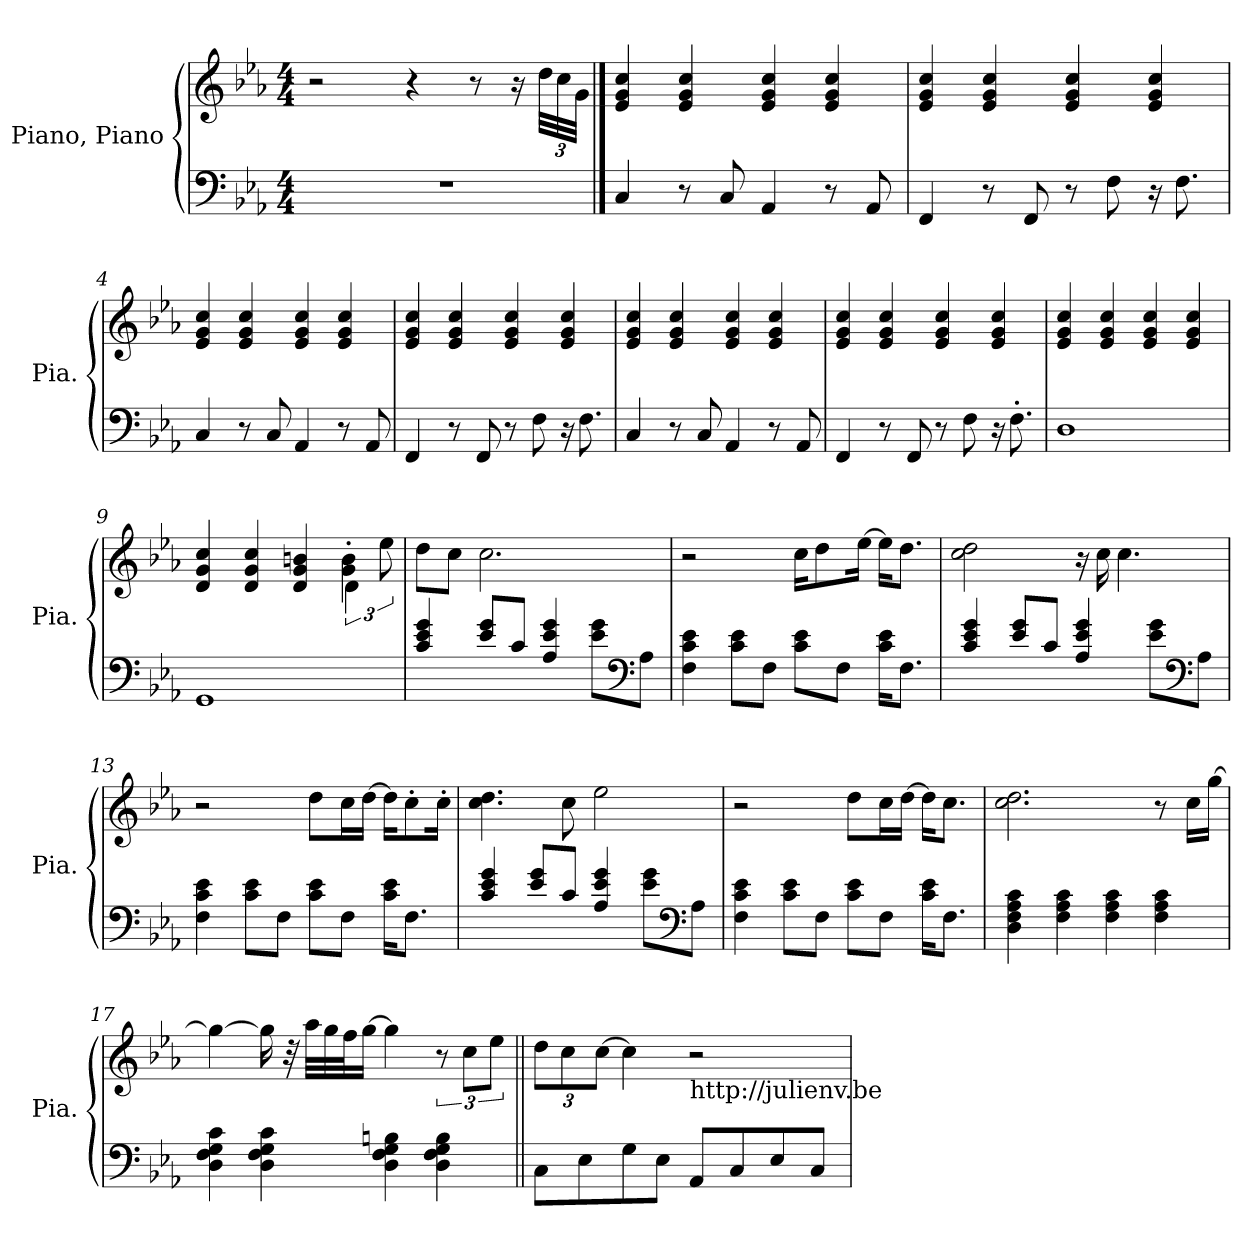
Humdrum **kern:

**kern	**kern
*part1	*part1
*staff2	*staff1
*I"Piano, Piano	*
*I'Pia.	*
*clefF4	*clefG2
*k[b-e-a-]	*k[b-e-a-]
*M4/4	*M4/4
=1	=1
1r	2r
.	4r
.	8r
.	16r
*	*Xbrackettup
*	*MM69
.	48dd\LLL
.	48cc\
.	48g\JJJ
==2	==2
4C/	4e-/ 4g/ 4cc/
8r	4e-/ 4g/ 4cc/
8C/	.
4AA-/	4e-/ 4g/ 4cc/
8r	4e-/ 4g/ 4cc/
8AA-/	.
=3	=3
4FF/	4e-/ 4g/ 4cc/
8r	4e-/ 4g/ 4cc/
8FF/	.
8r	4e-/ 4g/ 4cc/
8F\	.
16r	4e-/ 4g/ 4cc/
8.F\	.
=4	=4
4C/	4e-/ 4g/ 4cc/
8r	4e-/ 4g/ 4cc/
8C/	.
4AA-/	4e-/ 4g/ 4cc/
8r	4e-/ 4g/ 4cc/
8AA-/	.
=5	=5
4FF/	4e-/ 4g/ 4cc/
8r	4e-/ 4g/ 4cc/
8FF/	.
8r	4e-/ 4g/ 4cc/
8F\	.
16r	4e-/ 4g/ 4cc/
8.F\	.
!!LO:LB:g=z
=6	=6
4C/	4e-/ 4g/ 4cc/
8r	4e-/ 4g/ 4cc/
8C/	.
4AA-/	4e-/ 4g/ 4cc/
8r	4e-/ 4g/ 4cc/
8AA-/	.
=7	=7
4FF/	4e-/ 4g/ 4cc/
8r	4e-/ 4g/ 4cc/
8FF/	.
8r	4e-/ 4g/ 4cc/
8F\	.
16r	4e-/ 4g/ 4cc/
8.F'\	.
=8	=8
1D	4e-/ 4g/ 4cc/
.	4e-/ 4g/ 4cc/
.	4e-/ 4g/ 4cc/
.	4e-/ 4g/ 4cc/
=9	=9
*	*^
1GG	4d/ 4g/ 4cc/	2.ryy
.	4d/ 4g/ 4cc/	.
.	4d/ 4g/ 4bn/	.
*	*	*brackettup
.	4g\' 4b\'	6d\
.	.	12ee-\
*	*v	*v
=10	=10
4c/ 4e-/ 4g/	8dd\L
.	8cc\J
8e-/ 8g/L	2.cc\
8c/J	.
4A-/ 4e-/ 4g/	.
8e-\ 8g\L	.
*clefF4	*
8A-\J	.
!!LO:LB:g=z
=11	=11
4F\ 4c\ 4e-\	2r
8c\ 8e-\L	.
8F\J	.
8c\ 8e-\L	16cc\KL
.	8dd\
8F\J	.
.	[16ee-\Jk
16c\ 16e-\KL	16ee-\KL]
8.F\J	8.dd\J
=12	=12
4c/ 4e-/ 4g/	2cc\ 2dd\
8e-/ 8g/L	.
8c/J	.
4A-/ 4e-/ 4g/	16r
.	16cc\
.	4.cc\
8e-\ 8g\L	.
*clefF4	*
8A-\J	.
=13	=13
4F\ 4c\ 4e-\	2r
8c\ 8e-\L	.
8F\J	.
8c\ 8e-\L	8dd\L
8F\J	16cc\L
.	[16dd\JJ
16c\ 16e-\KL	16dd\KL]
8.F\J	8cc'\
.	16cc'\Jk
=14	=14
4c/ 4e-/ 4g/	4.cc\ 4.dd\
8e-/ 8g/L	.
8c/J	8cc\
4A-/ 4e-/ 4g/	2ee-\
8e-\ 8g\L	.
*clefF4	*
8A-\J	.
!!LO:LB:g=z
=15	=15
4F\ 4c\ 4e-\	2r
8c\ 8e-\L	.
8F\J	.
8c\ 8e-\L	8dd\L
8F\J	16cc\L
.	[16dd\JJ
16c\ 16e-\KL	16dd\KL]
8.F\J	8.cc\J
=16	=16
4D\ 4F\ 4A-\ 4c\	2.cc\ 2.dd\
4F\ 4A-\ 4c\	.
4F\ 4A-\ 4c\	.
4F\ 4A-\ 4c\	8r
.	16cc\LL
.	[16gg\JJ
=17	=17
4D\ 4F\ 4G\ 4c\	4gg\_
4D\ 4F\ 4G\ 4c\	16gg\]
.	32r
.	32aa-\LLL
.	32gg\
.	32ff\J
.	[16gg\JJ
4D\ 4F\ 4G\ 4Bn\	4gg\]
4D\ 4F\ 4G\ 4B\	12r
.	12cc\L
.	12ee-\J
=18||	=18||
*	*Xbrackettup
8C\L	12dd\L
.	12cc\
8E-\	.
.	[12cc\J
8G\	4cc\]
8E-\J	.
!	!LO:TX:b:t=http&colon;//julienv.be
8AA-/L	2r
8C/	.
8E-/	.
8C/J	.
=	=
*-	*-
